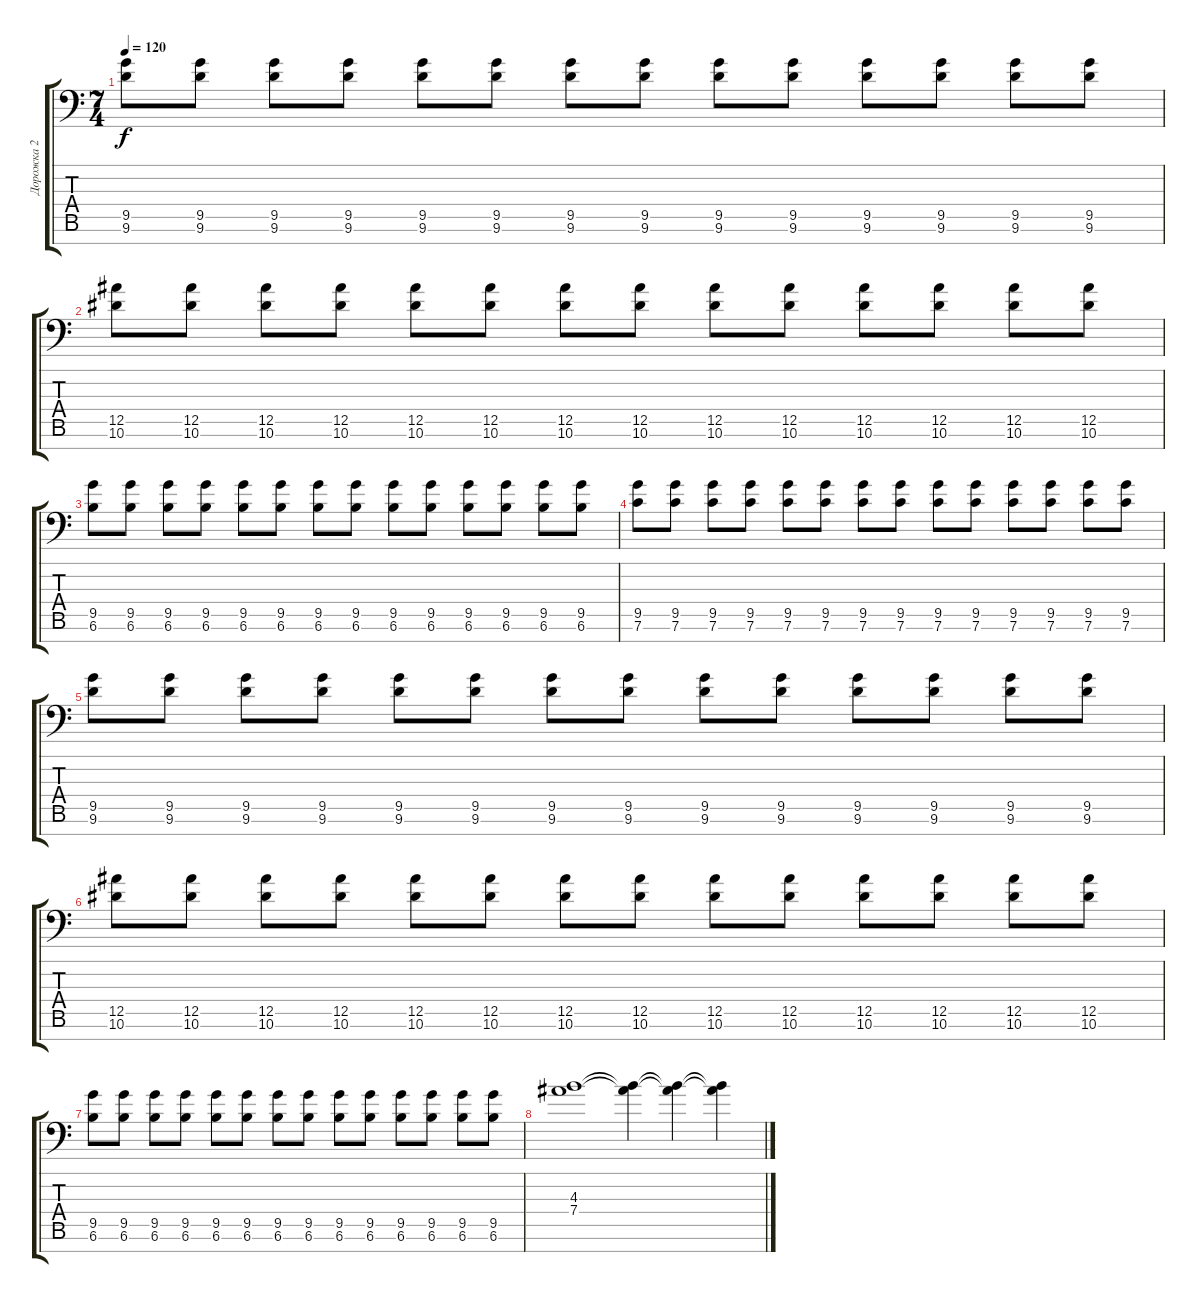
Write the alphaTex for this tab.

\track ("Дорожка 2" "Дорожка 2") {instrument distortionguitar}
\staff {score tabs}
\tuning (E4 C4 G3 Eb3 Bb2 F2 G1) {hide}
\ts (7 4)
\tempo 120
\clef f4
\ks c
(9.5 9.6).8{dy f} (9.5 9.6).8 (9.5 9.6).8 (9.5 9.6).8 (9.5 9.6).8 (9.5 9.6).8 (9.5 9.6).8 (9.5 9.6).8 (9.5 9.6).8 (9.5 9.6).8 (9.5 9.6).8 (9.5 9.6).8 (9.5 9.6).8 (9.5 9.6).8 |
(12.5 10.6).8 (12.5 10.6).8 (12.5 10.6).8 (12.5 10.6).8 (12.5 10.6).8 (12.5 10.6).8 (12.5 10.6).8 (12.5 10.6).8 (12.5 10.6).8 (12.5 10.6).8 (12.5 10.6).8 (12.5 10.6).8 (12.5 10.6).8 (12.5 10.6).8 |
(9.5 6.6).8 (9.5 6.6).8 (9.5 6.6).8 (9.5 6.6).8 (9.5 6.6).8 (9.5 6.6).8 (9.5 6.6).8 (9.5 6.6).8 (9.5 6.6).8 (9.5 6.6).8 (9.5 6.6).8 (9.5 6.6).8 (9.5 6.6).8 (9.5 6.6).8 |
(9.5 7.6).8 (9.5 7.6).8 (9.5 7.6).8 (9.5 7.6).8 (9.5 7.6).8 (9.5 7.6).8 (9.5 7.6).8 (9.5 7.6).8 (9.5 7.6).8 (9.5 7.6).8 (9.5 7.6).8 (9.5 7.6).8 (9.5 7.6).8 (9.5 7.6).8 |
(9.5 9.6).8 (9.5 9.6).8 (9.5 9.6).8 (9.5 9.6).8 (9.5 9.6).8 (9.5 9.6).8 (9.5 9.6).8 (9.5 9.6).8 (9.5 9.6).8 (9.5 9.6).8 (9.5 9.6).8 (9.5 9.6).8 (9.5 9.6).8 (9.5 9.6).8 |
(12.5 10.6).8 (12.5 10.6).8 (12.5 10.6).8 (12.5 10.6).8 (12.5 10.6).8 (12.5 10.6).8 (12.5 10.6).8 (12.5 10.6).8 (12.5 10.6).8 (12.5 10.6).8 (12.5 10.6).8 (12.5 10.6).8 (12.5 10.6).8 (12.5 10.6).8 |
(9.5 6.6).8 (9.5 6.6).8 (9.5 6.6).8 (9.5 6.6).8 (9.5 6.6).8 (9.5 6.6).8 (9.5 6.6).8 (9.5 6.6).8 (9.5 6.6).8 (9.5 6.6).8 (9.5 6.6).8 (9.5 6.6).8 (9.5 6.6).8 (9.5 6.6).8 |
(4.3 7.4).1 (4.3{t} 7.4{t}).4 (4.3{t} 7.4{t}).4 (4.3{t} 7.4{t}).4
